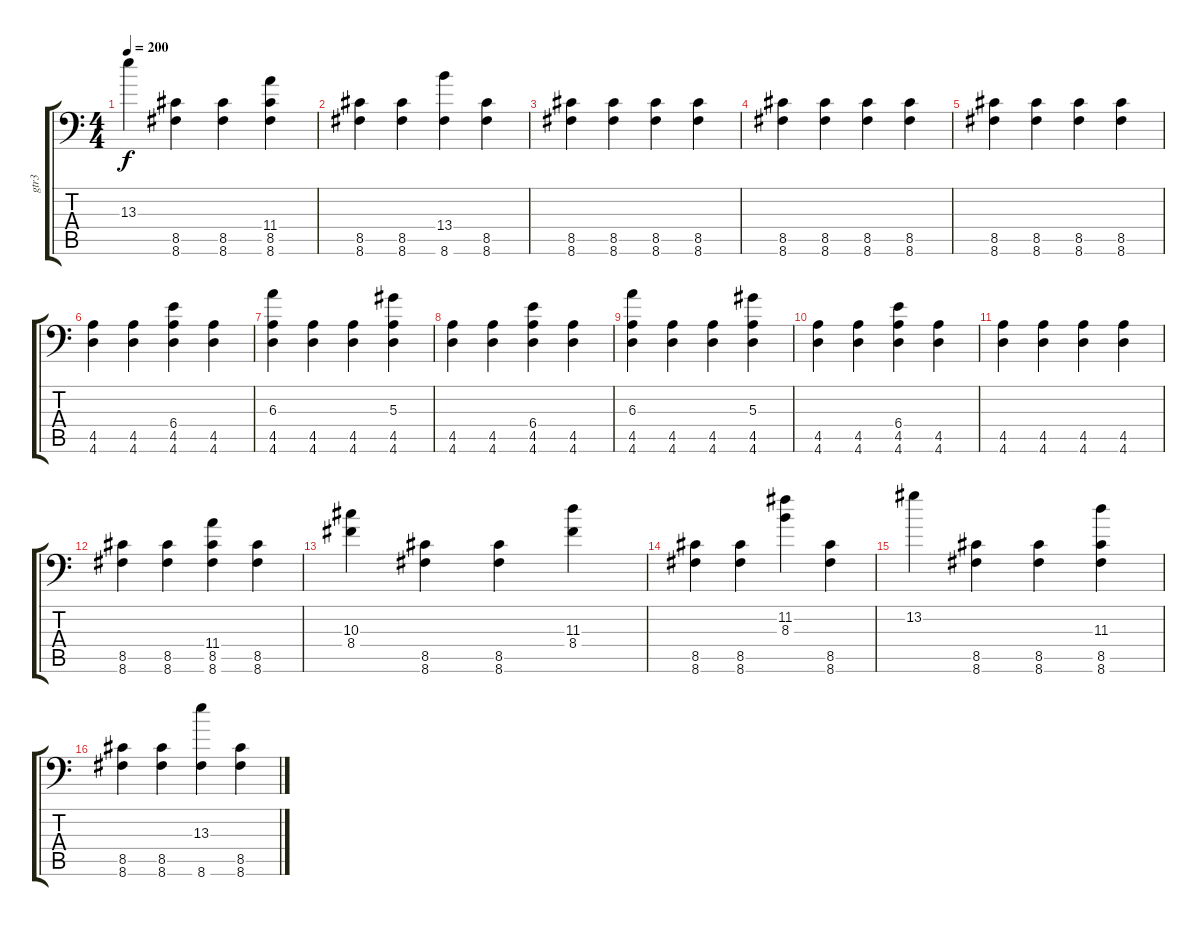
\track ("gtr3" "gtr3") {instrument distortionguitar}
\staff {score tabs}
\tuning (C4 G3 Eb3 Bb2 F2 Bb1) {hide}
\ts (4 4)
\tempo 200
\clef f4
\ks c
13.3.4{dy f} (8.5 8.6).4 (8.5 8.6).4 (11.4 8.5 8.6).4 |
(8.5 8.6).4 (8.5 8.6).4 (13.4 8.6).4 (8.5 8.6).4 |
(8.5 8.6).4 (8.5 8.6).4 (8.5 8.6).4 (8.5 8.6).4 |
(8.5 8.6).4 (8.5 8.6).4 (8.5 8.6).4 (8.5 8.6).4 |
(8.5 8.6).4 (8.5 8.6).4 (8.5 8.6).4 (8.5 8.6).4 |
(4.5 4.6).4 (4.5 4.6).4 (6.4 4.5 4.6).4 (4.5 4.6).4 |
(6.3 4.5 4.6).4 (4.5 4.6).4 (4.5 4.6).4 (5.3 4.5 4.6).4 |
(4.5 4.6).4 (4.5 4.6).4 (6.4 4.5 4.6).4 (4.5 4.6).4 |
(6.3 4.5 4.6).4 (4.5 4.6).4 (4.5 4.6).4 (5.3 4.5 4.6).4 |
(4.5 4.6).4 (4.5 4.6).4 (6.4 4.5 4.6).4 (4.5 4.6).4 |
(4.5 4.6).4 (4.5 4.6).4 (4.5 4.6).4 (4.5 4.6).4 |
(8.5 8.6).4{volume 16 balance 16 instrument overdrivenguitar} (8.5 8.6).4 (11.4 8.5 8.6).4 (8.5 8.6).4 |
(10.3 8.4).4 (8.5 8.6).4 (8.5 8.6).4 (11.3 8.4).4 |
(8.5 8.6).4 (8.5 8.6).4 (11.2 8.3).4 (8.5 8.6).4 |
13.2.4 (8.5 8.6).4 (8.5 8.6).4 (11.3 8.5 8.6).4 |
(8.5 8.6).4 (8.5 8.6).4 (13.3 8.6).4 (8.5 8.6).4
